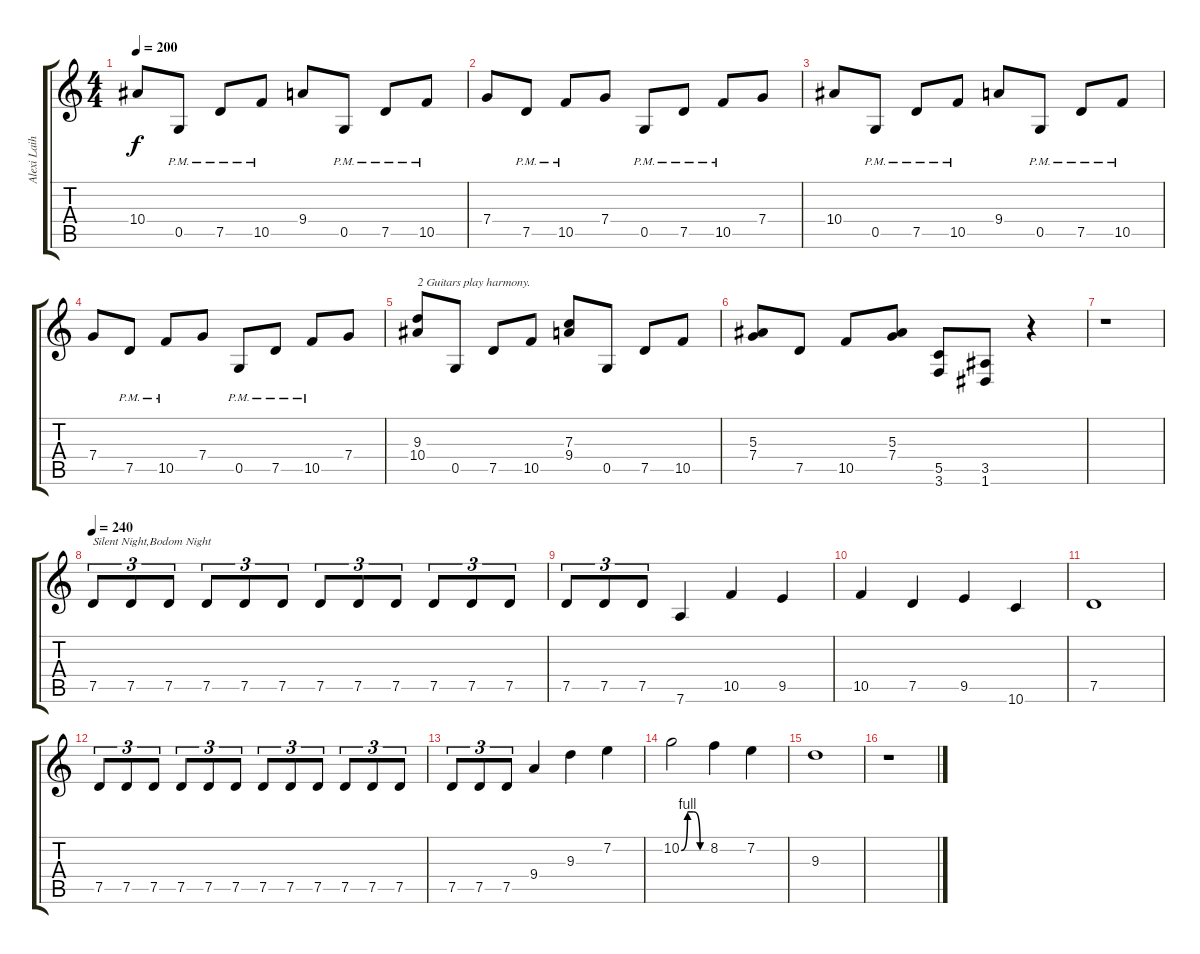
\track ("Alexi Laiho" "Alexi Laih") {instrument distortionguitar}
\staff {score tabs}
\tuning (D4 A3 F3 C3 G2 D2) {hide}
\ts (4 4)
\tempo 200
\clef g2
\ks c
10.4.8{dy f} 0.5{pm}.8 7.5{pm}.8 10.5{pm}.8 9.4.8 0.5{pm}.8 7.5{pm}.8 10.5{pm}.8 |
7.4.8 7.5{pm}.8 10.5{pm}.8 7.4.8 0.5{pm}.8 7.5{pm}.8 10.5{pm}.8 7.4.8 |
10.4.8 0.5{pm}.8 7.5{pm}.8 10.5{pm}.8 9.4.8 0.5{pm}.8 7.5{pm}.8 10.5{pm}.8 |
7.4.8 7.5{pm}.8 10.5{pm}.8 7.4.8 0.5{pm}.8 7.5{pm}.8 10.5{pm}.8 7.4.8 |
(9.3 10.4).8{txt "2 Guitars play harmony."} 0.5.8 7.5.8 10.5.8 (7.3 9.4).8 0.5.8 7.5.8 10.5.8 |
(5.3 7.4).8 7.5.8 10.5.8 (5.3 7.4).8 (5.5 3.6).8 (3.5 1.6).8 r.4 |
r.1 |
\tempo 240
7.5.8{tu (3 2) txt "Silent Night,Bodom Night"} 7.5.8{tu (3 2)} 7.5.8{tu (3 2)} 7.5.8{tu (3 2)} 7.5.8{tu (3 2)} 7.5.8{tu (3 2)} 7.5.8{tu (3 2)} 7.5.8{tu (3 2)} 7.5.8{tu (3 2)} 7.5.8{tu (3 2)} 7.5.8{tu (3 2)} 7.5.8{tu (3 2)} |
7.5.8{tu (3 2)} 7.5.8{tu (3 2)} 7.5.8{tu (3 2)} 7.6.4 10.5.4 9.5.4 |
10.5.4 7.5.4 9.5.4 10.6.4 |
7.5.1 |
7.5.8{tu (3 2)} 7.5.8{tu (3 2)} 7.5.8{tu (3 2)} 7.5.8{tu (3 2)} 7.5.8{tu (3 2)} 7.5.8{tu (3 2)} 7.5.8{tu (3 2)} 7.5.8{tu (3 2)} 7.5.8{tu (3 2)} 7.5.8{tu (3 2)} 7.5.8{tu (3 2)} 7.5.8{tu (3 2)} |
7.5.8{tu (3 2)} 7.5.8{tu (3 2)} 7.5.8{tu (3 2)} 9.4.4 9.3.4 7.2.4 |
10.2{be (custom 0 0 15 4 30 4 45 0 60 0)}.2 8.2.4 7.2.4 |
9.3.1 |
r.1
